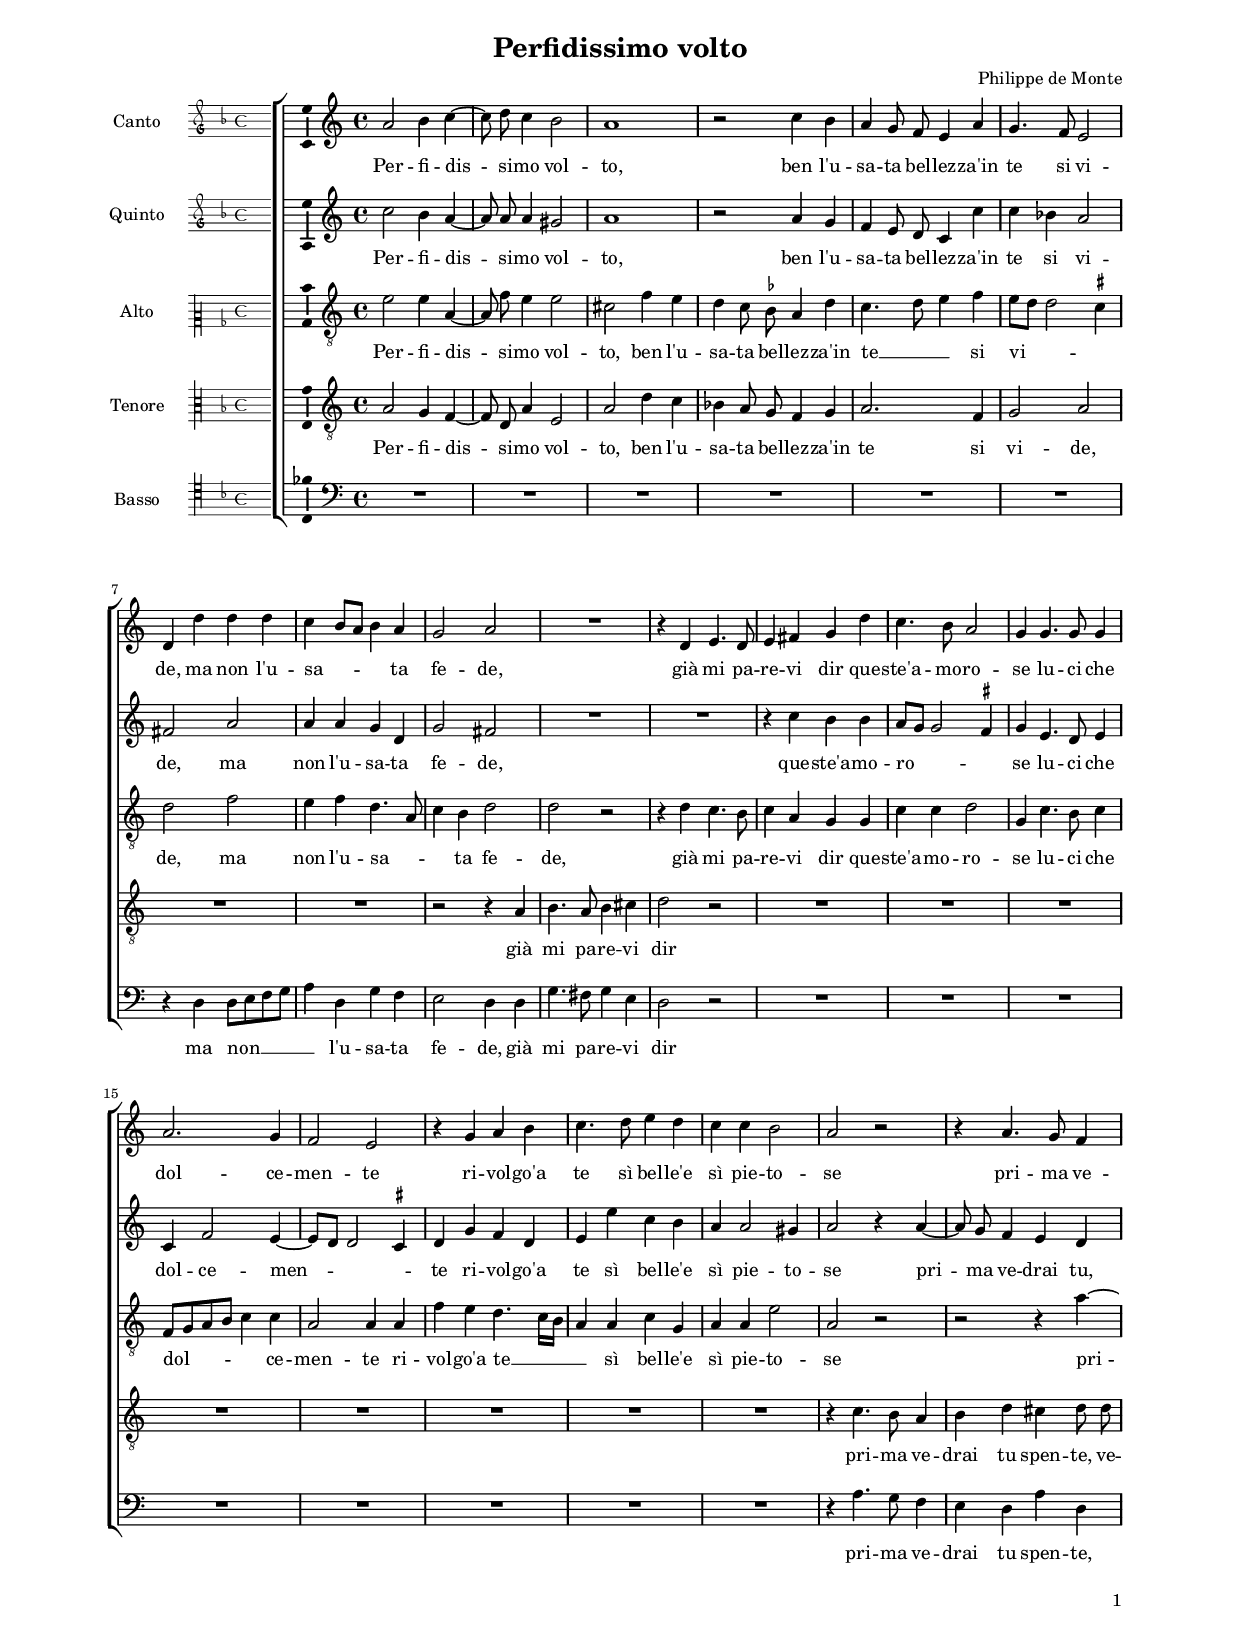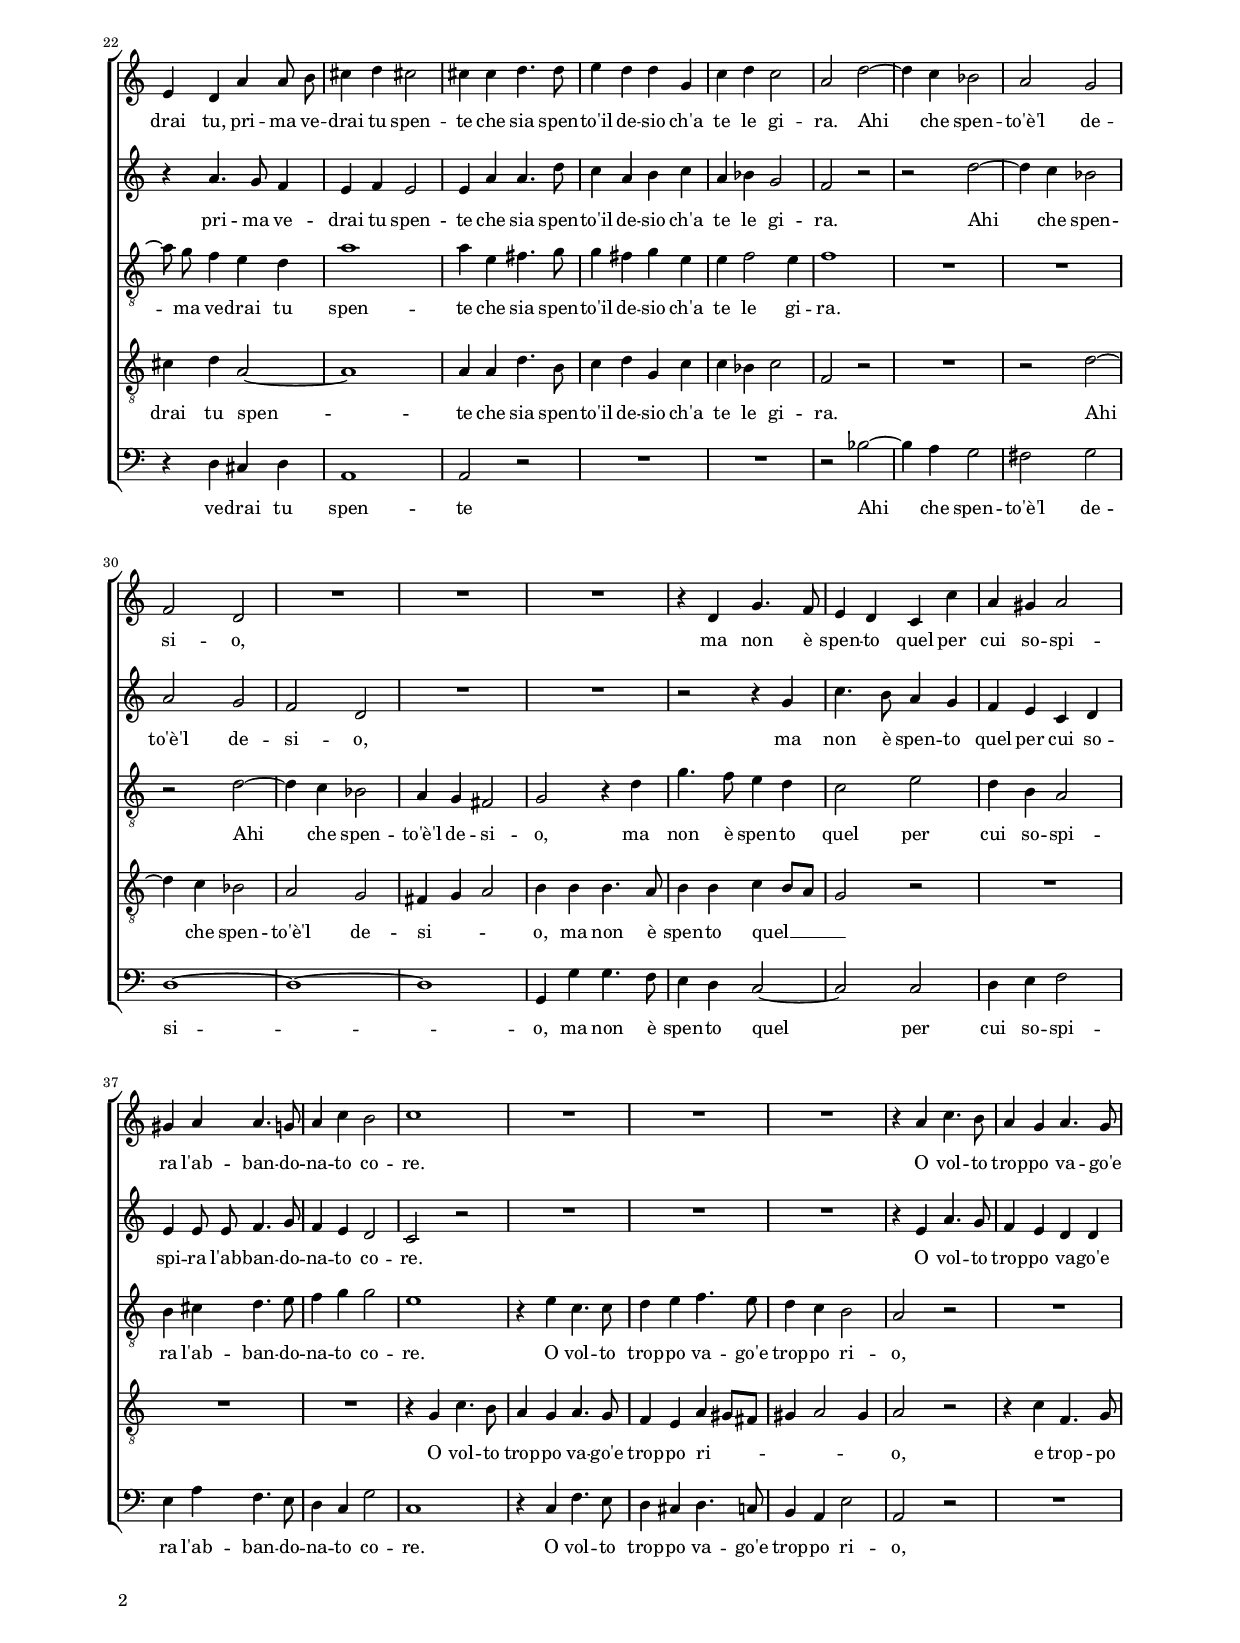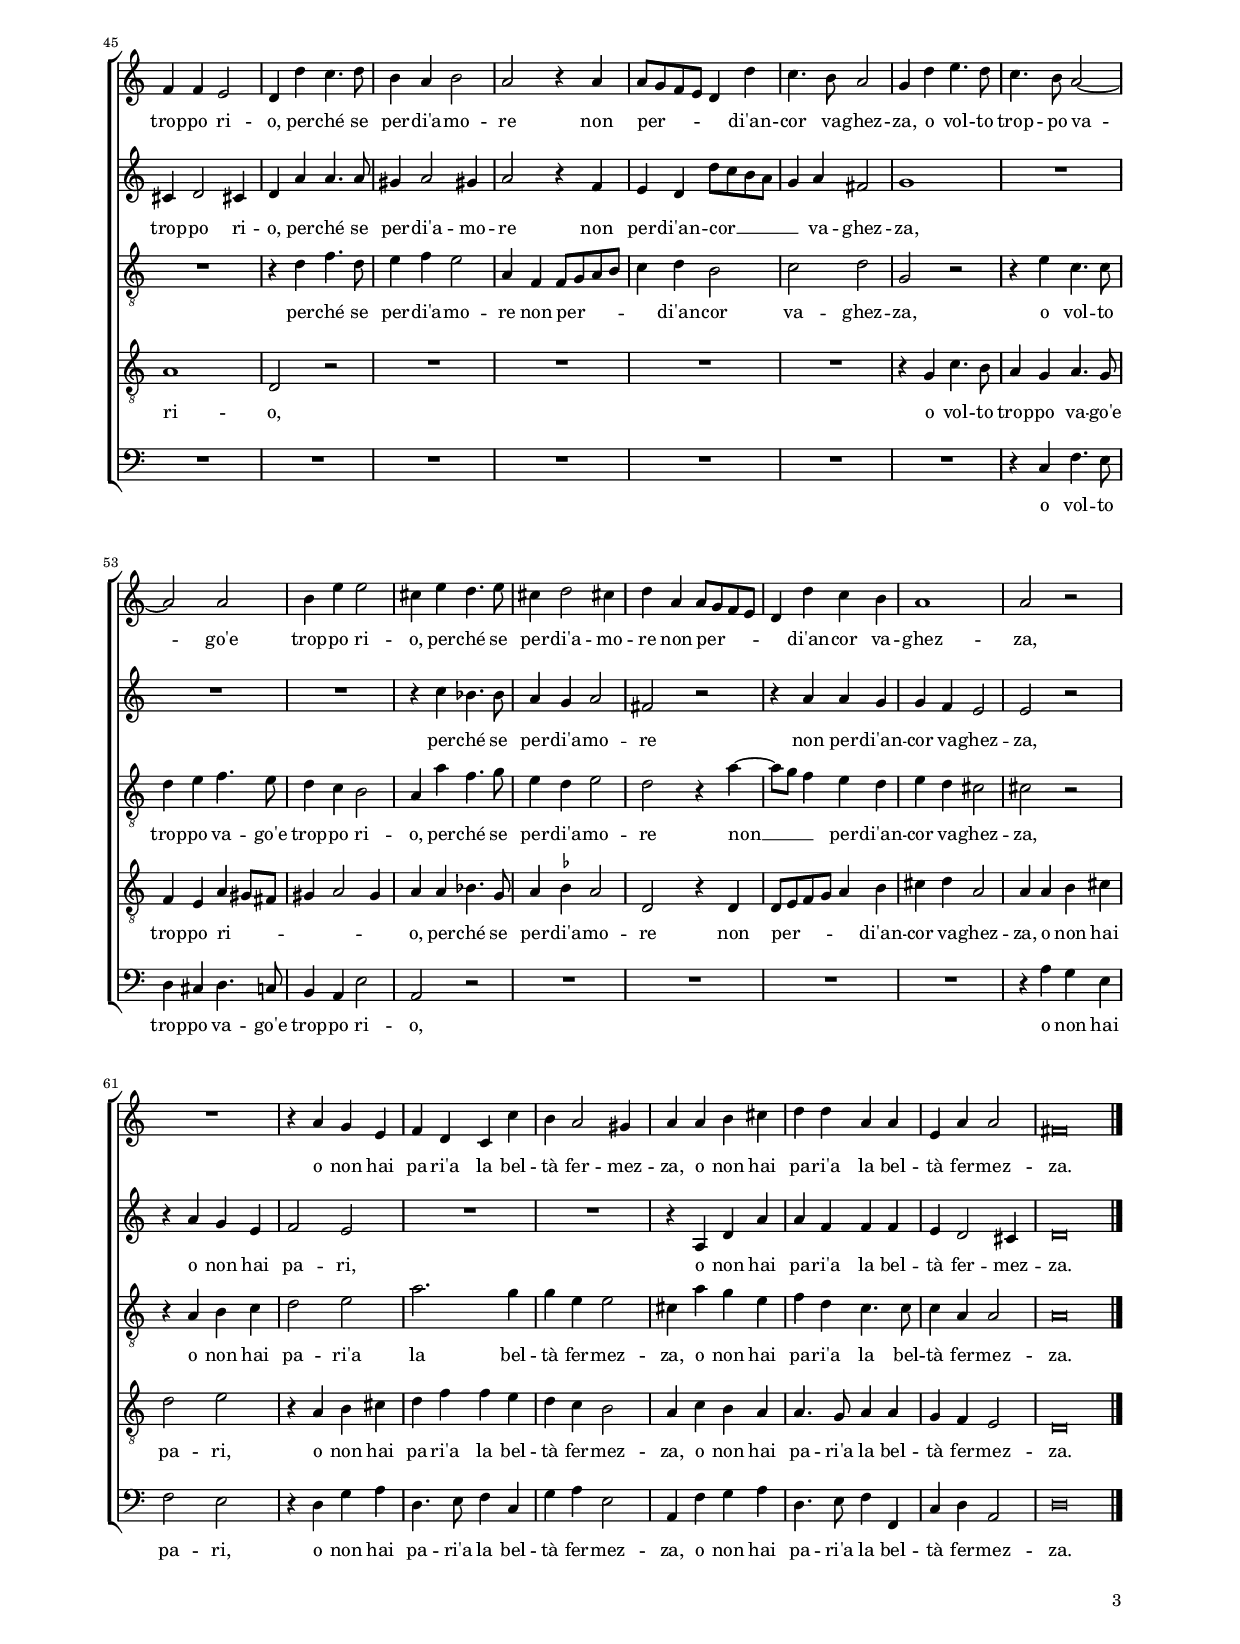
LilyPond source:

\header
{
	title="Perfidissimo volto"
	composer="Philippe de Monte"
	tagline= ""
}

\version "2.24.4"
\language deutsch
#(set-global-staff-size 15)
% #(set-default-paper-size "letter")
#(ly:set-option 'point-and-click #f)


	
	ficta = { \once \set suggestAccidentals = ##t }
	
	forget = #(define-music-function (music) (ly:music?) #{
		\accidentalStyle forget
		$music
		\accidentalStyle default
		#})
	
	ki = \autoBeamOff
	be = \autoBeamOn


\paper
	{
	top-margin = 1.8 \cm
	bottom-margin = 1.2 \cm
	left-margin = 2 \cm
	right-margin = 2 \cm
	ragged-bottom = ##f
	ragged-last-bottom = ##t
	print-page-number = ##f
	score-system-spacing = #'((basic-distance . 16) (minimum-distance . 14) (padding . 5) (strechability . 150))
	system-system-spacing = #'((basic-distance . 16) (minimum-distance . 14) (padding . 5) (strechability . 150))
	oddFooterMarkup=\markup   \fill-line { "" \fromproperty #'page:page-number-string }
	evenFooterMarkup=\markup  \fill-line { \fromproperty #'page:page-number-string "" }
	last-bottom-spacing = #'((basic-distance . 12) (minimum-distance . 7) (padding . 4))
%	systems-per-page = 3
%	page-count = 6
%	min-systems-per-page = 3
	}

%%%%%%%%%%%%%%%%%%%  INCIPIT  %%%%%%%%%%%%%%%%%%%%%


incipitcantus = \relative c' {
	\time 4/4
	\clef "petrucci-g2"
	\key f \major
	}

incipitcantusVoice = <<
	\new MensuralVoice <<
		{ s1 \noBreak }
		\incipitcantus
	>>
	>>


incipitquintus = \relative c' {
	\time 4/4
	\clef "petrucci-g2"
	\key f \major
	}

incipitquintusVoice = <<
	\new MensuralVoice <<
		{ s1 \noBreak }
		\incipitquintus
	>>
	>>


incipitaltus = \relative c' {
	\time 4/4
	\clef "petrucci-c2"
	\key f \major
	s4 \bar ""
	}

incipitaltusVoice = <<
	\new MensuralVoice <<
		{ s1 \noBreak }
		\incipitaltus
	>>
	>>


incipittenor = \relative c' {
	\time 4/4
	\clef "petrucci-c3"
	\key f \major
	}

incipittenorVoice = <<
	\new MensuralVoice <<
		{ s1 \noBreak }
		\incipittenor
	>>
	>>


incipitbassus= \relative c {
	\time 4/4
	\clef "petrucci-c4"
	\key f \major
	}

incipitbassusVoice = <<
	\new MensuralVoice <<
		{ s1 \noBreak }
		\incipitbassus
	>>
	>>

%%%%%%%%%%%%%%%%%%%%%%%%%%%%%%%%%%%%%%%%%%%%%%%

global = {
	\key f \major
	\time 4/4
	\set Score.tempoHideNote = ##t
	\tempo 4 = 95
	\skip 1*67
	\set Score.measureLength = #(ly:make-moment 2/1)
	\skip 1*2 \bar "|."
	}


cantus =  \relative c''
	{
	d2 e4 f~
	\ki f8 g \be f4 e2
	d1
	r2 f4 e
%5
	d4 \ki c8 b \be a4 d |
	c4. b8 a2
	g4 g' g g
	f4 e8 d e4 d
	c2 d
%10
	R1 |
	r4 g, a4. g8
	a4 h c g'
	f4. e8 d2
	c4 c4. c8 c4
%15
	d2. c4 |
	b2 a
	r4 c d e
	f4. g8 a4 g
	f4 f e2
%20
	d2 r |
	r4 d4. c8 b4
	a4 g d'4 \ki d8 e \be
	fis4 g fis!2
	fis4 fis g4. g8
%25
	a4 g g c, |
	f4 g f2
	d2 g~
	g4 f es2
	d2 c
%30
	b2 g |
	R1
	R1
	R1
	r4 g c4. b8
%35
	a4 g f f' |
	d4 cis d2
	cis4 d d4. c8
	d4 f e2
	f1
%40
	R1 |
	R1
	R1
	r4 d f4. e8
	d4 c d4. c8
%45
	b4 b a2 |
	g4 g' f4. g8
	e4 d e2
	d2 r4 d
	d8 c b a g4 g'
%50
	f4. e8 d2 |
	c4 g' a4. g8
	f4. e8 d2~
	d2 d
	e4 a a2
%55
	fis4 a g4. a8 |
	fis4 g2 fis!4
	g4 d d8 c b a
	g4 g' f e
	d1
%60
	d2 r  |
	R1
	r4 d c a
	b4 g f f'
	e4 d2 cis4
%65
	d4 d e fis |
	g4 g d d
	a4 d d2
	h\breve |
	}


quintus =  \relative c''
	{
	f2 e4 d~
	\ki d8 d \be d4 cis2
	d1
	r2 d4 c
%5
	b4 \ki a8 g \be f4 f'
	f4 es d2
	h2 d
	d4 d c g
	c2 h
%10
	R1 |
	R1
	r4 f' e e
	d8 c c2 \ficta h4
	c4 a4. g8 a4
%15
	f4 b2 a4~ |
	a8 g g2 \ficta fis4
	g4 c b g
	a4 a' f e
	d4 d2 cis4
%20
	d2 r4 d~ |
	\ki d8 c \be b4 a g
	r4 d'4. c8 b4
	a4 b a2
	a4 d d4. g8
%25
	f4 d e f |
	d4 es c2
	b2 r
	r2 g'~
	g4 f es2
%30
	d2 c |
	b2 g
	R1
	R1
	r2 r4 c
%35
	f4. e8 d4 c |
	b4 a f g
	a4 \ki a8 a \be b4. c8
	b4 a g2
	f2 r
%40
	R1 |
	R1
	R1
	r4 a d4. c8
	b4 a g g
%45
	fis4 g2 fis!4 |
	g4 d' d4. d8
	cis4 d2 cis!4
	d2 r4 b
	a4 g g'8 f e d
%50
	c4 d h2 |
	c1
	R1
	R1
	R1
%55
	r4 f es4. es8 |
	d4 c d2
	h2 r
	r4 d d c
	c4 b a2
%60
	a2 r |
	r4 d c a
	b2 a
	R1
	R1
%65
	r4 d, g d' |
	d4 b b b
	a4 g2 fis4
	g\breve |
	}


altus =  \relative c'
	{
	a'2 a4 d,~
	\ki d8 b' \be a4 a2
	fis2 b4 a
	g4 \ki f8 \ficta es \be d4 g
%5
	f4. g8 a4 b |
	a8 g g2 \ficta fis4
	g2 b
	a4 b g4. d8
	f4 e g2
%10
	g2 r |
	r4 g f4. e8
	f4 d c c
	f4 f g2
	c,4 f4. e8 f4
%15
	b,8 c d e f4 f |
	d2 d4 d
	b'4 a g4. f16 e
	d4 d f c
	d4 d a'2
%20
	d,2 r |
	r2 r4 d'~
	\ki d8 c \be b4 a g
	d'1
	d4 a h4. c8
%25
	c4 h c a |
	a4 b2 a4
	b1
	R1
	R1
%30
	r2 g~ |
	g4 f es2
	d4 c h2
	c2 r4 g'
	c4. b8 a4 g
%35
	f2 a |
	g4 e d2
	e4 fis g4. a8
	b4 c c2
	a1
%40
	r4 a f4. f8 |
	g4 a b4. a8
	g4 f e2
	d2 r
	R1
%45
	R1 |
	r4 g b4. g8
	a4 b a2
	d,4 b b8 c d e
	f4 g e2
%50
	f2 g |
	c,2 r
	r4 a' f4. f8
	g4 a b4. a8
	g4 f e2
%55
	d4 d' b4. c8 |
	a4 g a2
	g2 r4 d'~
	d8 c b4 a g
	a4 g fis2
%60
	fis2 r |
	r4 d e f
	g2 a
	d2. c4
	c4 a a2
%65
	fis4 d' c a |
	b4 g f4. f8
	f4 d d2
	d\breve |
	}


tenor  =  \relative c'
	{
	d2 c4 b~
	\ki b8 g \be d'4 a2
	d2 g4 f
	es4 \ki d8 c \be b4 c
%5
	d2. b4 |
	c2 d
	R1
	R1
	r2 r4 d
%10
	e4. d8 e4 fis |
	g2 r
	R1
	R1
	R1
%15
	R1 |
	R1
	R1
	R1
	R1
%20
	r4 f4. e8 d4 |
	e4 g fis4 \ki g8 g \be
	fis4 g d2~
	d1
	d4 d g4. e8
%25
	f4 g c, f |
	f4 es f2
	b,2 r
	R1
	r2 g'~
%30
	g4 f es2 |
	d2 c
	h4 c d2
	e4 e e4. d8
	e4 e f4 e8 d
%35
	c2 r |
	R1
	R1
	R1
	r4 c f4. e8
%40
	d4 c d4. c8 |
	b4 a d cis8 h
	cis4 d2 cis4
	d2 r
	r4 f b,4. c8
%45
	d1 |
	g,2 r
	R1
	R1
	R1
%50
	R1 |
	r4 c f4. e8
	d4 c d4. c8
	b4 a d cis8 h
	cis4 d2 cis4
%55
	d4 d es4. c8 |
	d4 \ficta es d2
	g,2 r4 g
	g8 a b c d4 e
	fis4 g d2
%60
	d4 d e fis |
	g2 a
	r4 d, e fis
	g4 b b a
	g4 f e2
%65
	d4 f e d |
	d4. c8 d4 d
	c4 b a2
	g\breve |
	}


bassus  =  \relative c
	{
	R1
	R1
	R1
	R1
%5
	R1 |
	R1
	r4 g' g8 a b c
	d4 g, c b
	a2 g4 g
%10
	c4. h8 c4 a |
	g2 r
	R1
	R1
	R1
%15
	R1 |
	R1
	R1
	R1
	R1
%20
	r4 d'4. c8 b4 |
	a4 g d' g,
	r4 g fis g
	d1
	d2 r
%25
	R1 |
	R1
	r2 es'~
	es4 d c2
	h2 c
%30
	g1~ |
	g1~
	g1
	c,4 c' c4. b8
	a4 g f2~
%35
	f2 f |
	g4 a b2
	a4 d b4. a8
	g4 f c'2
	f,1
%40
	r4 f b4. a8 |
	g4 fis g4. f8
	e4 d a'2
	d,2 r
	R1
%45
	R1 |
	R1
	R1
	R1
	R1
%50
	R1 |
	R1
	r4 f b4. a8
	g4 fis g4. f8
	e4 d a'2
%55
	d,2 r |
	R1
	R1
	R1
	R1
%60
	r4 d' c a |
	b2 a
	r4 g c d
	g,4. a8 b4 f
	c'4 d a2
%65
	d,4 b' c d  |
	g,4. a8 b4 b,
	f'4 g d2
	g\breve |
	}


lyricscantus = \lyricmode {
	Per -- fi -- dis -- si -- mo vol -- to,
	ben l'u -- sa -- ta bel -- lez -- za'in te si vi -- de,
	ma non l'u -- sa -- _ _ _ ta fe -- de,
	già mi pa -- re -- vi dir que -- ste'a -- mo -- ro -- se
	lu -- ci che dol -- ce -- men -- te
	ri -- vol -- go'a te sì bel -- le'e sì pie -- to -- se
	pri -- ma ve -- drai tu,
	pri -- ma ve -- drai tu spen -- te
	che sia spen -- to'il de -- sio ch'a te le gi -- ra.
	Ahi che spen -- to'è'l de -- si -- o,
	ma non è spen -- to quel per cui so -- spi -- ra
	l'ab -- ban -- do -- na -- to co -- re.
	O vol -- to trop -- po va -- go'e trop -- po ri -- o,
	per -- ché se per -- di'a -- mo -- re
	non per -- _ _ _ _ di'an -- cor va -- ghez -- za,
	o vol -- to trop -- po va -- go'e trop -- po ri -- o,
	per -- ché se per -- di'a -- mo -- re
	non per -- _ _ _ _ di'an -- cor va -- ghez -- za,
	o non hai pa -- ri'a la bel -- tà fer -- mez -- za,
	o non hai pa -- ri'a la bel -- tà fer -- mez -- za.
	}


lyricsquintus = \lyricmode {
	Per -- fi -- dis -- si -- mo vol -- to,
	ben l'u -- sa -- ta bel -- lez -- za'in te si vi -- de,
	ma non l'u -- sa -- ta fe -- de,
	que -- ste'a -- mo -- ro -- _ _ _ se
	lu -- ci che dol -- ce -- men -- _ _ _ te
	ri -- vol -- go'a te sì bel -- le'e sì pie -- to -- se
	pri -- ma ve -- drai tu,
	pri -- ma ve -- drai tu spen -- te
	che sia spen -- to'il de -- sio ch'a te le gi -- ra.
	Ahi che spen -- to'è'l de -- si -- o,
	ma non è spen -- to quel per cui so -- spi -- ra
	l'ab -- ban -- do -- na -- to co -- re.
	O vol -- to trop -- po va -- go'e trop -- po ri -- o,
	per -- ché se per -- di'a -- mo -- re
	non per -- di'an -- cor __ _ _ _ _ va -- ghez -- za,
	per -- ché se per -- di'a -- mo -- re
	non per -- di'an -- cor va -- ghez -- za,
	o non hai pa -- ri,
	o non hai pa -- ri'a la bel -- tà fer -- mez -- za.
	}


lyricsaltus = \lyricmode {
	Per -- fi -- dis -- si -- mo vol -- to,
	ben l'u -- sa -- ta bel -- lez -- za'in te __ _ _ si vi -- _ _ _ de,
	ma non l'u -- sa -- _ _ ta fe -- de,
	già mi pa -- re -- vi dir que -- ste'a -- mo -- ro -- se
	lu -- ci che dol -- _ _ _ _ ce -- men -- te
	ri -- vol -- go'a te __ _ _ _ sì bel -- le'e sì pie -- to -- se
	pri -- ma ve -- drai tu spen -- te
	che sia spen -- to'il de -- sio ch'a te le gi -- ra.
	Ahi che spen -- to'è'l de -- si -- o,
	ma non è spen -- to quel per cui so -- spi -- ra
	l'ab -- ban -- do -- na -- to co -- re.
	O vol -- to trop -- po va -- go'e trop -- po ri -- o,
	per -- ché se per -- di'a -- mo -- re
	non per -- _ _ _ _ di'an -- cor va -- ghez -- za,
	o vol -- to trop -- po va -- go'e trop -- po ri -- o,
	per -- ché se per -- di'a -- mo -- re
	non __ _ _ per -- di'an -- cor va -- ghez -- za,
	o non hai pa -- ri'a la bel -- tà fer -- mez -- za,
	o non hai pa -- ri'a la bel -- tà fer -- mez -- za.
	}


lyricstenor = \lyricmode {
	Per -- fi -- dis -- si -- mo vol -- to,
	ben l'u -- sa -- ta bel -- lez -- za'in te si vi -- de,
	già mi pa -- re -- vi dir
	pri -- ma ve -- drai tu spen -- te,
	ve -- drai tu spen -- te
	che sia spen -- to'il de -- sio ch'a te le gi -- ra.
	Ahi che spen -- to'è'l de -- si -- _ _ o,
	ma non è spen -- to quel __ _ _ _ 
	O vol -- to trop -- po va -- go'e trop -- po ri -- _ _ _ _ _ o,
	e trop -- po ri -- o,
	o vol -- to trop -- po va -- go'e trop -- po ri -- _ _ _ _ _ o,
	per -- ché se per -- di'a -- mo -- re
	non per -- _ _ _ _ di'an -- cor va -- ghez -- za,
	o non hai pa -- ri,
	o non hai pa -- ri'a la bel -- tà fer -- mez -- za,
	o non hai pa -- ri'a la bel -- tà fer -- mez -- za.
	}


lyricsbassus = \lyricmode {
	ma non __ _ _ _ _ l'u -- sa -- ta fe -- de,
	già mi pa -- re -- vi dir
	pri -- ma ve -- drai tu spen -- te,
	ve -- drai tu spen -- te
	Ahi che spen -- to'è'l de -- si -- o,
	ma non è spen -- to quel per cui so -- spi -- ra
	l'ab -- ban -- do -- na -- to co -- re.
	O vol -- to trop -- po va -- go'e trop -- po ri -- o,
	o vol -- to trop -- po va -- go'e trop -- po ri -- o,
	o non hai pa -- ri,
	o non hai pa -- ri'a la bel -- tà fer -- mez -- za,
	o non hai pa -- ri'a la bel -- tà fer -- mez -- za.
	}


\score
{  
	\transpose f c {
	\new ChoirStaff \with { \override StaffGrouper.staff-staff-spacing.basic-distance = #12 }
	<<

	\new Staff << \global
	\new Voice="v1" {
		\set Staff.instrumentName=\markup { "Canto" \hspace #2 }
		\incipit \incipitcantusVoice
		\set Staff.midiInstrument = "reed organ"
		\clef violin
		\cantus }
	\new Lyrics \lyricsto "v1" {\lyricscantus }
	>>


	\new Staff << \global
	\new Voice="v5" {
		\set Staff.instrumentName=\markup { "Quinto" \hspace #2 }
		\incipit \incipitquintusVoice
		\set Staff.midiInstrument = "reed organ"
		\clef violin
		\quintus}
	\new Lyrics \lyricsto "v5" {\lyricsquintus }
	>>


	\new Staff << \global
	\new Voice="v2" {
		\set Staff.instrumentName=\markup { "Alto" \hspace #2 }
		\incipit \incipitaltusVoice
		\set Staff.midiInstrument = "reed organ"
		\clef "G_8" % violin
		\altus}
	\new Lyrics \lyricsto "v2" {\lyricsaltus }
	>>


	\new Staff << \global
	\new Voice="v3" {
		\set Staff.instrumentName=\markup { "Tenore" \hspace #2 }
		\incipit \incipittenorVoice
		\set Staff.midiInstrument = "reed organ"
		\clef "G_8"
		\tenor }
	\new Lyrics \lyricsto "v3" {\lyricstenor }
	>>


	\new Staff << \global
	\new Voice="v4" {
		\set Staff.instrumentName=\markup { "Basso" \hspace #2 }
		\incipit \incipitbassusVoice
		\set Staff.midiInstrument = "reed organ"
		\clef bass
		\bassus }
	\new Lyrics \lyricsto "v4" {\lyricsbassus}
	>>

	>>
	} % transpose

	\layout
	{
	indent = 2.8 \cm
	\context { \Lyrics \override VerticalAxisGroup.nonstaff-relatedstaff-spacing.padding = #1.4 }
%	\context { \Lyrics \override LyricText.font-size = #1 }
	\context { \Staff \override TimeSignature.break-visibility = #end-of-line-invisible }
	\context { \Staff \consists Ambitus_engraver }
	\context { \Score \override BarNumber.padding = #2 }
	\context { \Voice \override NoteHead.style = #'baroque }
	}

\midi
	{
	
	}

}


% EOF
